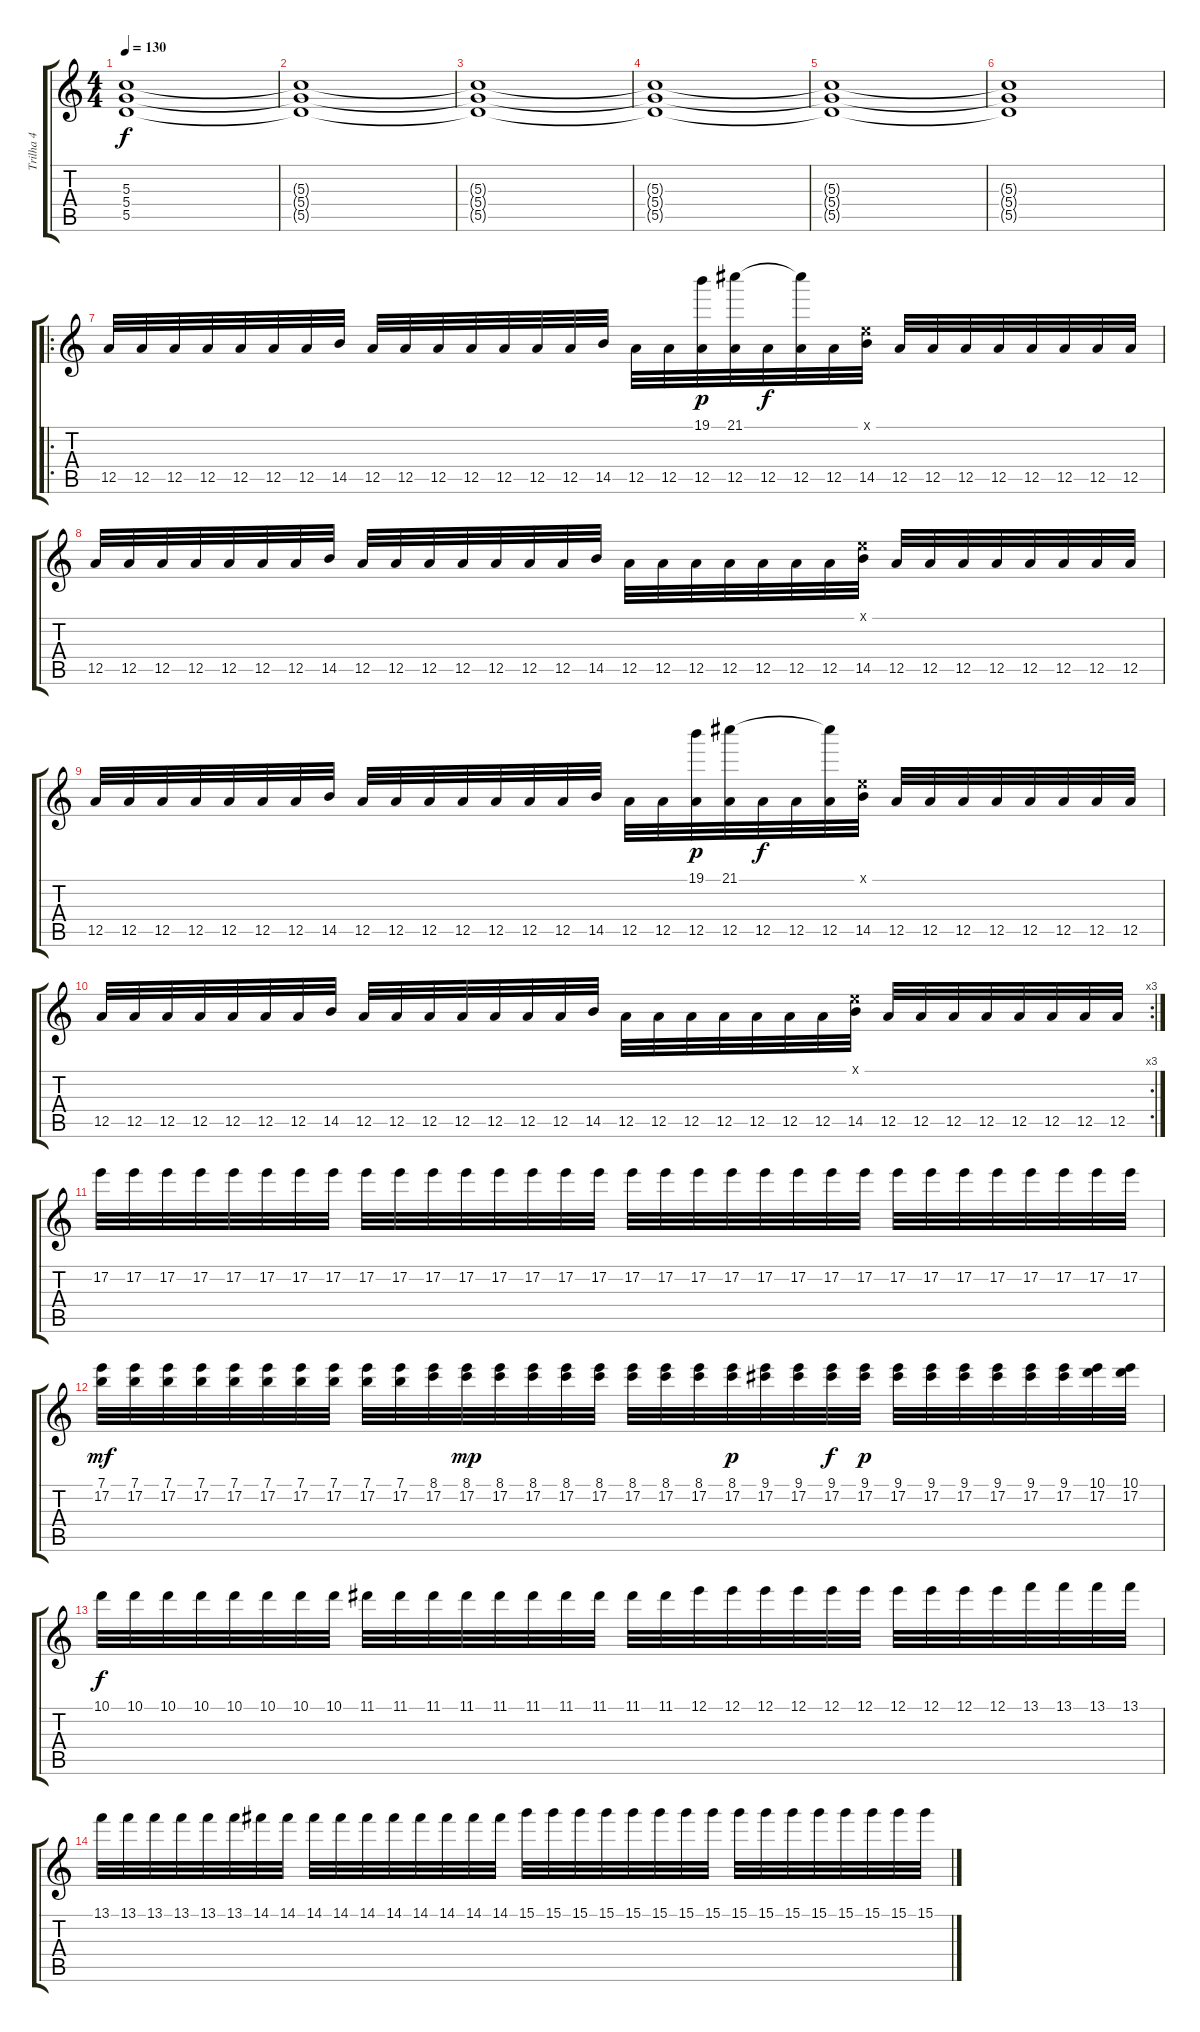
\track ("Trilha 4" "Trilha 4") {instrument overdrivenguitar}
\staff {score tabs}
\tuning (E4 B3 G3 D3 A2 E2) {hide}
\ts (4 4)
\tempo 130
\clef g2
\ks c
(5.3{t} 5.4{t} 5.5{t}).1{dy f} |
(5.3{t} 5.4{t} 5.5{t}).1 |
(5.3{t} 5.4{t} 5.5{t}).1 |
(5.3{t} 5.4{t} 5.5{t}).1 |
(5.3{t} 5.4{t} 5.5{t}).1 |
(5.3{t} 5.4{t} 5.5{t}).1 |
\ro
12.5.32 12.5.32 12.5.32 12.5.32 12.5.32 12.5.32 12.5.32 14.5.32 12.5.32 12.5.32 12.5.32 12.5.32 12.5.32 12.5.32 12.5.32 14.5.32 12.5.32 12.5.32 (19.1 12.5).32{dy p} (21.1 12.5).32 12.5.32{dy f} (21.1{t} 12.5).32 12.5.32 (0.1{x} 14.5).32 12.5.32 12.5.32 12.5.32 12.5.32 12.5.32 12.5.32 12.5.32 12.5.32 |
12.5.32 12.5.32 12.5.32 12.5.32 12.5.32 12.5.32 12.5.32 14.5.32 12.5.32 12.5.32 12.5.32 12.5.32 12.5.32 12.5.32 12.5.32 14.5.32 12.5.32 12.5.32 12.5.32 12.5.32 12.5.32 12.5.32 12.5.32 (0.1{x} 14.5).32 12.5.32 12.5.32 12.5.32 12.5.32 12.5.32 12.5.32 12.5.32 12.5.32 |
12.5.32 12.5.32 12.5.32 12.5.32 12.5.32 12.5.32 12.5.32 14.5.32 12.5.32 12.5.32 12.5.32 12.5.32 12.5.32 12.5.32 12.5.32 14.5.32 12.5.32 12.5.32 (19.1 12.5).32{dy p} (21.1 12.5).32 12.5.32{dy f} 12.5.32 (21.1{t} 12.5).32 (0.1{x} 14.5).32 12.5.32 12.5.32 12.5.32 12.5.32 12.5.32 12.5.32 12.5.32 12.5.32 |
\rc 3
12.5.32 12.5.32 12.5.32 12.5.32 12.5.32 12.5.32 12.5.32 14.5.32 12.5.32 12.5.32 12.5.32 12.5.32 12.5.32 12.5.32 12.5.32 14.5.32 12.5.32 12.5.32 12.5.32 12.5.32 12.5.32 12.5.32 12.5.32 (0.1{x} 14.5).32 12.5.32 12.5.32 12.5.32 12.5.32 12.5.32 12.5.32 12.5.32 12.5.32 |
17.2.32 17.2.32 17.2.32 17.2.32 17.2.32 17.2.32 17.2.32 17.2.32 17.2.32 17.2.32 17.2.32 17.2.32 17.2.32 17.2.32 17.2.32 17.2.32 17.2.32 17.2.32 17.2.32 17.2.32 17.2.32 17.2.32 17.2.32 17.2.32 17.2.32 17.2.32 17.2.32 17.2.32 17.2.32 17.2.32 17.2.32 17.2.32 |
(7.1 17.2).32{dy mf} (7.1 17.2).32 (7.1 17.2).32 (7.1 17.2).32 (7.1 17.2).32 (7.1 17.2).32 (7.1 17.2).32 (7.1 17.2).32 (7.1 17.2).32 (7.1 17.2).32 (8.1 17.2).32 (8.1 17.2).32{dy mp} (8.1 17.2).32 (8.1 17.2).32 (8.1 17.2).32 (8.1 17.2).32 (8.1 17.2).32 (8.1 17.2).32 (8.1 17.2).32 (8.1 17.2).32{dy p} (9.1 17.2).32 (9.1 17.2).32 (9.1 17.2).32{dy f} (9.1 17.2).32{dy p} (9.1 17.2).32 (9.1 17.2).32 (9.1 17.2).32 (9.1 17.2).32 (9.1 17.2).32 (9.1 17.2).32 (10.1 17.2).32 (10.1 17.2).32 |
10.1.32{dy f} 10.1.32 10.1.32 10.1.32 10.1.32 10.1.32 10.1.32 10.1.32 11.1.32 11.1.32 11.1.32 11.1.32 11.1.32 11.1.32 11.1.32 11.1.32 11.1.32 11.1.32 12.1.32 12.1.32 12.1.32 12.1.32 12.1.32 12.1.32 12.1.32 12.1.32 12.1.32 12.1.32 13.1.32 13.1.32 13.1.32 13.1.32 |
13.1.32 13.1.32 13.1.32 13.1.32 13.1.32 13.1.32 14.1.32 14.1.32 14.1.32 14.1.32 14.1.32 14.1.32 14.1.32 14.1.32 14.1.32 14.1.32 15.1.32 15.1.32 15.1.32 15.1.32 15.1.32 15.1.32 15.1.32 15.1.32 15.1.32 15.1.32 15.1.32 15.1.32 15.1.32 15.1.32 15.1.32 15.1.32
